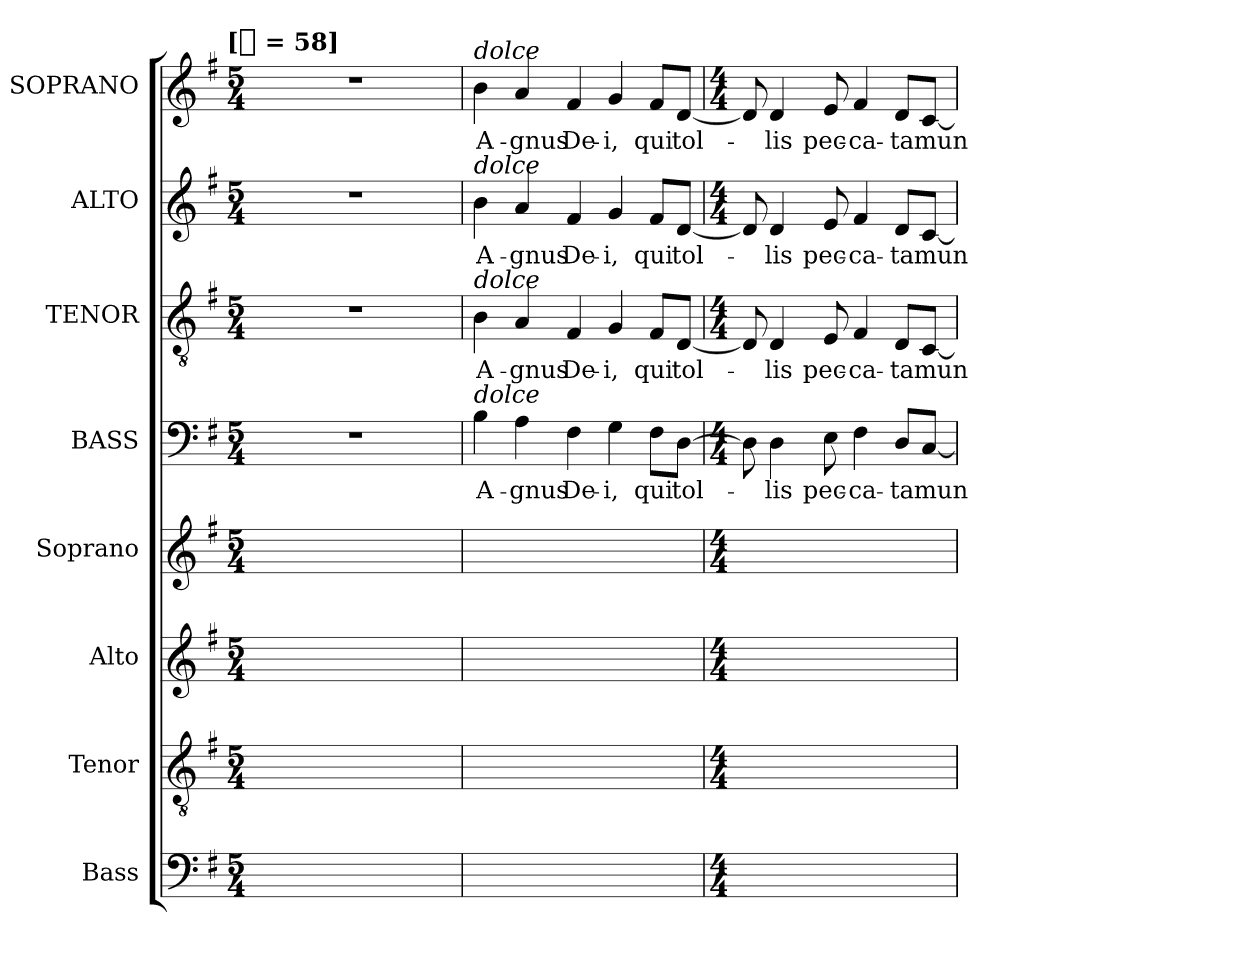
**kern	**kern	**kern	**kern	**kern	**text	**kern	**text	**kern	**text	**kern	**text
*part8	*part7	*part6	*part5	*part4	*part4	*part3	*part3	*part2	*part2	*part1	*part1
*staff8	*staff7	*staff6	*staff5	*staff4	*staff4	*staff3	*staff3	*staff2	*staff2	*staff1	*staff1
*I"Bass	*I"Tenor	*I"Alto	*I"Soprano	*I"BASS	*	*I"TENOR	*	*I"ALTO	*	*I"SOPRANO	*
*I'B.	*I'T.	*I'A.	*I'S.	*I'B.	*	*I'T.	*	*I'A.	*	*I'S.	*
*clefF4	*clefGv2	*clefG2	*clefG2	*clefF4	*	*clefGv2	*	*clefG2	*	*clefG2	*
*k[f#]	*k[f#]	*k[f#]	*k[f#]	*k[f#]	*	*k[f#]	*	*k[f#]	*	*k[f#]	*
*G:	*G:	*G:	*G:	*G:	*	*G:	*	*G:	*	*G:	*
!!LO:TX:omd:t=[[quarter] = 58]
*M5/4	*M5/4	*M5/4	*M5/4	*M5/4	*	*M5/4	*	*M5/4	*	*M5/4	*
*MM58	*MM58	*MM58	*MM58	*MM58	*	*MM58	*	*MM58	*	*MM58	*
=1	=1	=1	=1	=1	=1	=1	=1	=1	=1	=1	=1
4ryy	4ryy	4ryy	4ryy	4%5r	.	4%5r	.	4%5r	.	4%5r	.
4ryy	4ryy	4ryy	4ryy	.	.	.	.	.	.	.	.
4ryy	4ryy	4ryy	4ryy	.	.	.	.	.	.	.	.
4ryy	4ryy	4ryy	4ryy	.	.	.	.	.	.	.	.
4ryy	4ryy	4ryy	4ryy	.	.	.	.	.	.	.	.
=2	=2	=2	=2	=2	=2	=2	=2	=2	=2	=2	=2
!	!	!	!	!	!	!	!	!	!	!LO:TX:a:i:t=dolce	!
!	!	!	!	!	!	!	!	!LO:TX:a:i:t=dolce	!	!	!
!	!	!	!	!	!	!LO:TX:a:i:t=dolce	!	!	!	!	!
!	!	!	!	!LO:TX:a:i:t=dolce	!	!	!	!	!	!	!
4ryy	4ryy	4ryy	4ryy	4B	A-	4B	A-	4b	A-	4b	A-
4ryy	4ryy	4ryy	4ryy	4A	-gnus	4A	-gnus	4a	-gnus	4a	-gnus
4ryy	4ryy	4ryy	4ryy	4F#	De-	4F#	De-	4f#	De-	4f#	De-
4ryy	4ryy	4ryy	4ryy	4G	-i,	4G	-i,	4g	-i,	4g	-i,
4ryy	4ryy	4ryy	4ryy	8F#\L	qui	8F#/L	qui	8f#/L	qui	8f#/L	qui
.	.	.	.	[8D\J	tol-	[8D/J	tol-	[8d/J	tol-	[8d/J	tol-
=3	=3	=3	=3	=3	=3	=3	=3	=3	=3	=3	=3
*M4/4	*M4/4	*M4/4	*M4/4	*M4/4	*	*M4/4	*	*M4/4	*	*M4/4	*
4ryy	4ryy	4ryy	4ryy	8D]	.	8D]	.	8d]	.	8d]	.
.	.	.	.	4D	-lis	4D	-lis	4d	-lis	4d	-lis
4ryy	4ryy	4ryy	4ryy	.	.	.	.	.	.	.	.
.	.	.	.	8E	pec-	8E	pec-	8e	pec-	8e	pec-
4ryy	4ryy	4ryy	4ryy	4F#	-ca-	4F#	-ca-	4f#	-ca-	4f#	-ca-
4ryy	4ryy	4ryy	4ryy	8D/L	-ta	8D/L	-ta	8d/L	-ta	8d/L	-ta
.	.	.	.	[8C/J	mun-	[8C/J	mun-	[8c/J	mun-	[8c/J	mun-
=	=	=	=	=	=	=	=	=	=	=	=
*-	*-	*-	*-	*-	*-	*-	*-	*-	*-	*-	*-
